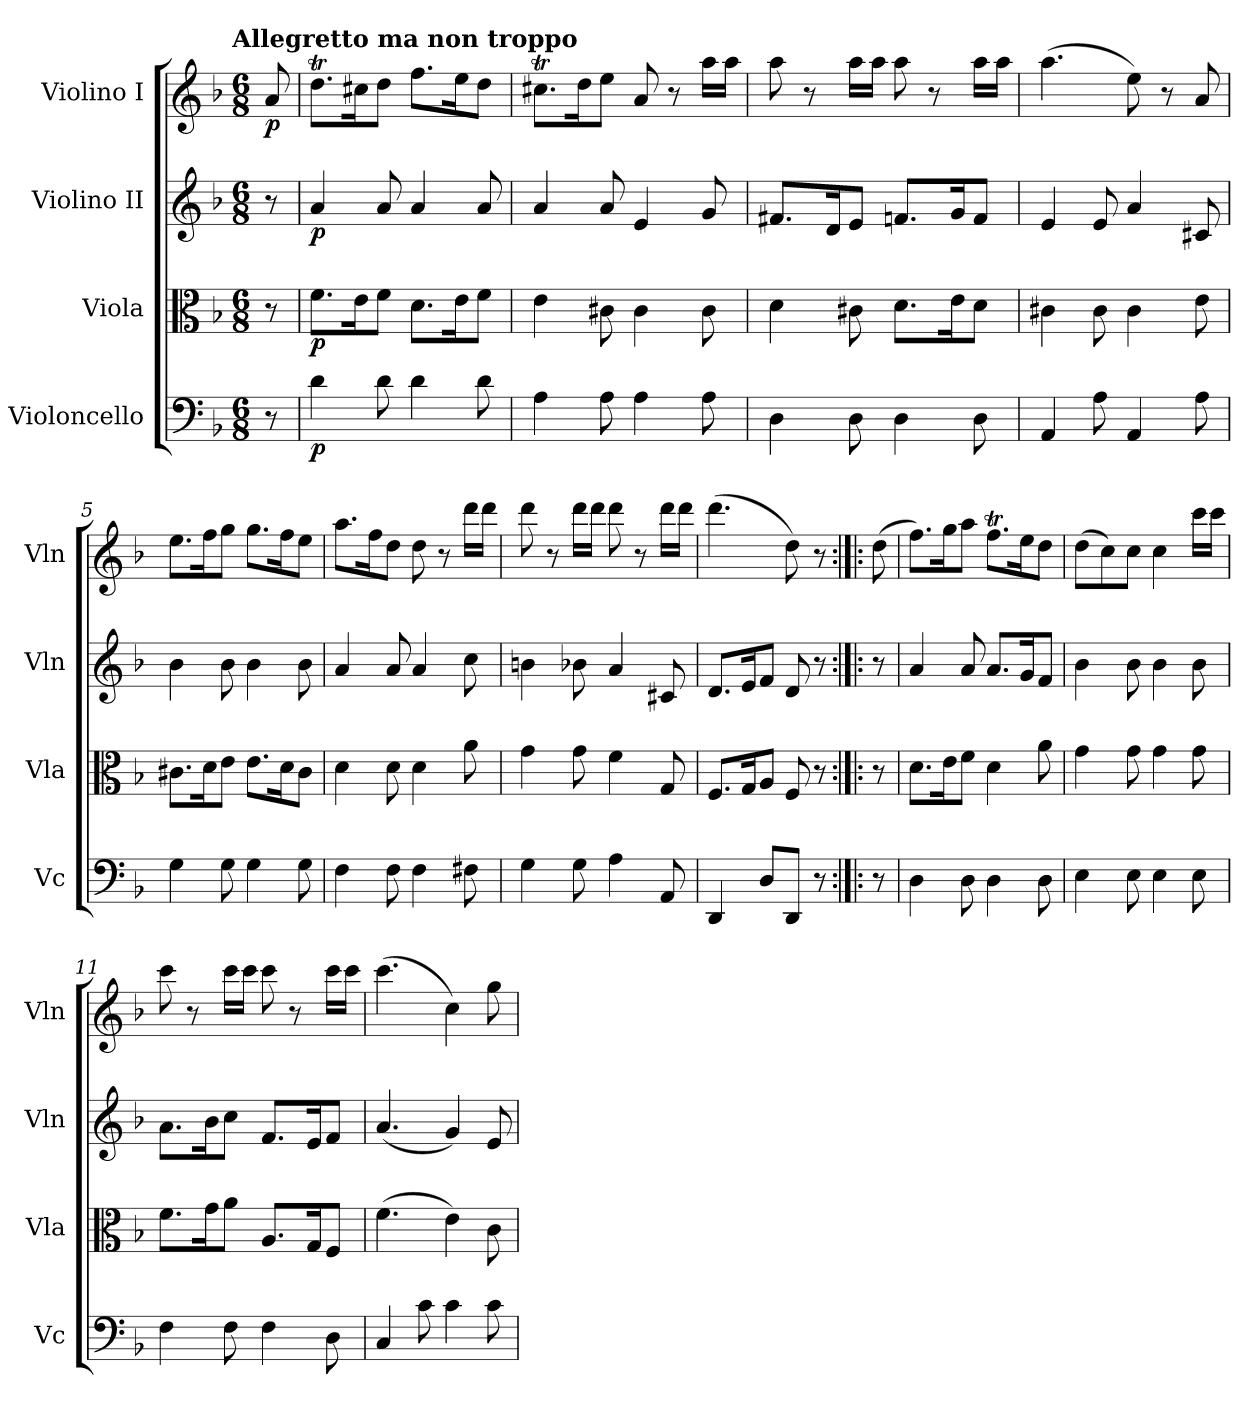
**kern	**dynam	**kern	**dynam	**kern	**dynam	**kern	**dynam
*part4	*part4	*part3	*part3	*part2	*part2	*part1	*part1
*staff4	*staff4	*staff3	*staff3	*staff2	*staff2	*staff1	*staff1
*I"Violoncello	*	*I"Viola	*	*I"Violino II	*	*I"Violino I	*
*I'Vc	*	*I'Vla	*	*I'Vln	*	*I'Vln	*
*clefF4	*	*clefC3	*	*clefG2	*	*clefG2	*
*k[b-]	*	*k[b-]	*	*k[b-]	*	*k[b-]	*
*d:	*	*d:	*	*d:	*	*d:	*
!!LO:TX:omd:t=Allegretto ma non troppo
*M6/8	*	*M6/8	*	*M6/8	*	*M6/8	*
*MM90	*	*MM90	*	*MM90	*	*MM90	*
=	=	=	=	=	=	=	=
8r	.	8r	.	8r	.	8a	p
=1	=1	=1	=1	=1	=1	=1	=1
4d	p	8.fL	p	4a	p	8.ddTL	.
.	.	16ek	.	.	.	16cc#Xk	.
8d	.	8fJ	.	8a	.	8ddJ	.
4d	.	8.dL	.	4a	.	8.ffL	.
.	.	16ek	.	.	.	16eek	.
8d	.	8fJ	.	8a	.	8ddJ	.
=2	=2	=2	=2	=2	=2	=2	=2
4A	.	4e	.	4a	.	8.cc#XtL	.
.	.	.	.	.	.	16ddk	.
8A	.	8c#X	.	8a	.	8eeJ	.
4A	.	4c#	.	4e	.	8a	.
.	.	.	.	.	.	8r	.
8A	.	8c#	.	8g	.	16aaLL	.
.	.	.	.	.	.	16aaJJ	.
=3	=3	=3	=3	=3	=3	=3	=3
4D	.	4d	.	8.f#XL	.	8aa	.
.	.	.	.	.	.	8r	.
.	.	.	.	16dk	.	.	.
8D	.	8c#X	.	8eJ	.	16aaLL	.
.	.	.	.	.	.	16aaJJ	.
4D	.	8.dL	.	8.fnL	.	8aa	.
.	.	.	.	.	.	8r	.
.	.	16ek	.	16gk	.	.	.
8D	.	8dJ	.	8fJ	.	16aaLL	.
.	.	.	.	.	.	16aaJJ	.
=4	=4	=4	=4	=4	=4	=4	=4
4AA	.	4c#X	.	4e	.	(4.aa	.
8A	.	8c#	.	8e	.	.	.
4AA	.	4c#	.	4a	.	8ee)	.
.	.	.	.	.	.	8r	.
8A	.	8e	.	8c#X	.	8a	.
=5	=5	=5	=5	=5	=5	=5	=5
4G	.	8.c#XL	.	4b-	.	8.eeL	.
.	.	16dk	.	.	.	16ffk	.
8G	.	8eJ	.	8b-	.	8ggJ	.
4G	.	8.eL	.	4b-	.	8.ggL	.
.	.	16dk	.	.	.	16ffk	.
8G	.	8c#J	.	8b-	.	8eeJ	.
!!LO:LB:g=z
=6	=6	=6	=6	=6	=6	=6	=6
4F	.	4d	.	4a	.	8.aaL	.
.	.	.	.	.	.	16ffk	.
8F	.	8d	.	8a	.	8ddJ	.
4F	.	4d	.	4a	.	8dd	.
.	.	.	.	.	.	8r	.
8F#X	.	8a	.	8cc	.	16dddLL	.
.	.	.	.	.	.	16dddJJ	.
=7	=7	=7	=7	=7	=7	=7	=7
4G	.	4g	.	4bn	.	8ddd	.
.	.	.	.	.	.	8r	.
8G	.	8g	.	8b-X	.	16dddLL	.
.	.	.	.	.	.	16dddJJ	.
4A	.	4f	.	4a	.	8ddd	.
.	.	.	.	.	.	8r	.
8AA	.	8G	.	8c#X	.	16dddLL	.
.	.	.	.	.	.	16dddJJ	.
=8a	=8a	=8a	=8a	=8a	=8a	=8a	=8a
4DD	.	8.FL	.	8.dL	.	(4.ddd	.
.	.	16Gk	.	16ek	.	.	.
8D/L	.	8AJ	.	8fJ	.	.	.
8DD/J	.	8F	.	8d	.	8dd)	.
8r	.	8r	.	8r	.	8r	.
=8b:|!|:	=8b:|!|:	=8b:|!|:	=8b:|!|:	=8b:|!|:	=8b:|!|:	=8b:|!|:	=8b:|!|:
8r	.	8r	.	8r	.	(8dd	.
=9	=9	=9	=9	=9	=9	=9	=9
4D	.	8.dL	.	4a	.	8.ffL)	.
.	.	16ek	.	.	.	16ggk	.
8D	.	8fJ	.	8a	.	8aaJ	.
4D	.	4d	.	8.aL	.	8.ffTL	.
.	.	.	.	16gk	.	16eek	.
8D	.	8a	.	8fJ	.	8ddJ	.
=10	=10	=10	=10	=10	=10	=10	=10
4E	.	4g	.	4b-	.	(8ddL	.
.	.	.	.	.	.	8cc)	.
8E	.	8g	.	8b-	.	8ccJ	.
4E	.	4g	.	4b-	.	4cc	.
8E	.	8g	.	8b-	.	16cccLL	.
.	.	.	.	.	.	16cccJJ	.
=11	=11	=11	=11	=11	=11	=11	=11
4F	.	8.fL	.	8.aL	.	8ccc	.
.	.	.	.	.	.	8r	.
.	.	16gk	.	16b-k	.	.	.
8F	.	8aJ	.	8ccJ	.	16cccLL	.
.	.	.	.	.	.	16cccJJ	.
4F	.	8.AL	.	8.fL	.	8ccc	.
.	.	.	.	.	.	8r	.
.	.	16Gk	.	16ek	.	.	.
8D	.	8FJ	.	8fJ	.	16cccLL	.
.	.	.	.	.	.	16cccJJ	.
!!LO:PB:g=z
=12	=12	=12	=12	=12	=12	=12	=12
4C	.	(4.f	.	(4.a	.	(4.ccc	.
8c	.	.	.	.	.	.	.
4c	.	4e)	.	4g)	.	4cc)	.
8c	.	8c	.	8e	.	8gg	.
=	=	=	=	=	=	=	=
*-	*-	*-	*-	*-	*-	*-	*-
